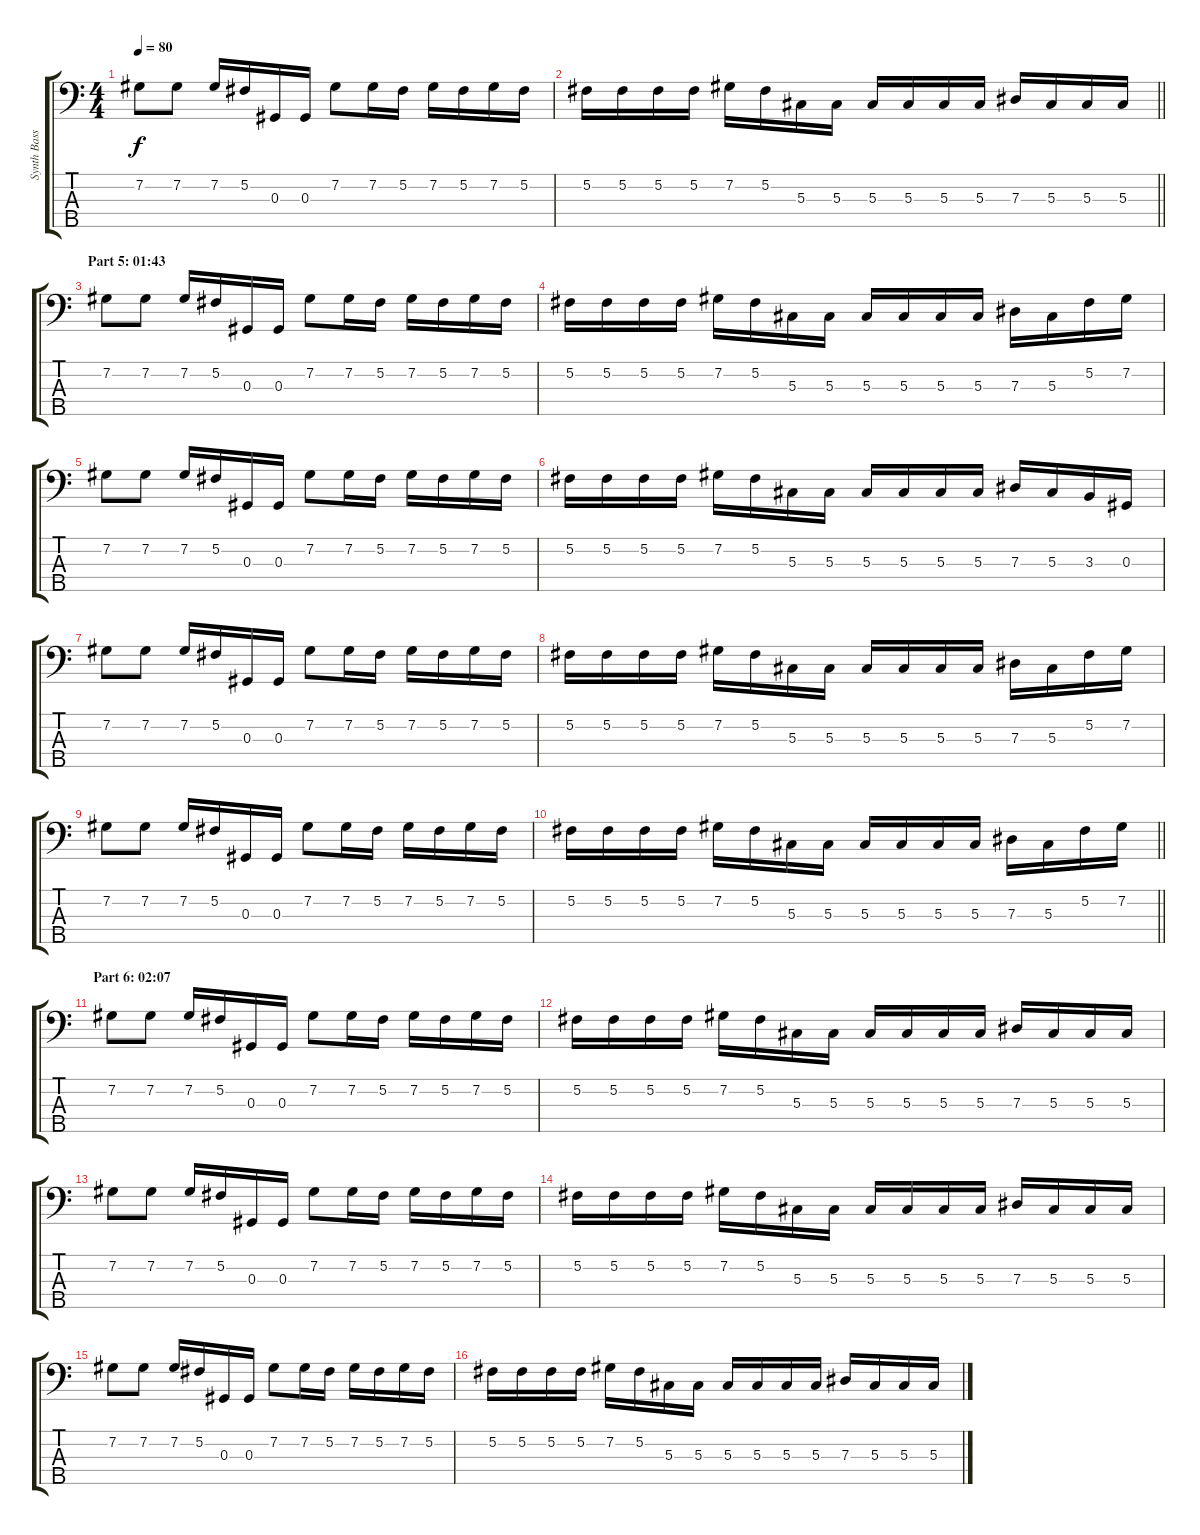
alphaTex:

\track ("Synth Bass (Overdub) [5-string]" "Synth Bass") {instrument synthbass1}
\staff {score tabs}
\tuning (Gb2 Db2 Ab1 Eb1 Bb0) {hide}
\ts (4 4)
\tempo 80
\clef f4
\ks c
7.2.8{dy f} 7.2.8 7.2.16 5.2.16 0.3.16 0.3.16 7.2.8 7.2.16 5.2.16 7.2.16 5.2.16 7.2.16 5.2.16 |
\barLineRight lightlight
5.2.16 5.2.16 5.2.16 5.2.16 7.2.16 5.2.16 5.3.16 5.3.16 5.3.16 5.3.16 5.3.16 5.3.16 7.3.16 5.3.16 5.3.16 5.3.16 |
\section ("" "Part 5: 01:43")
7.2.8 7.2.8 7.2.16 5.2.16 0.3.16 0.3.16 7.2.8 7.2.16 5.2.16 7.2.16 5.2.16 7.2.16 5.2.16 |
5.2.16 5.2.16 5.2.16 5.2.16 7.2.16 5.2.16 5.3.16 5.3.16 5.3.16 5.3.16 5.3.16 5.3.16 7.3.16 5.3.16 5.2.16 7.2.16 |
7.2.8 7.2.8 7.2.16 5.2.16 0.3.16 0.3.16 7.2.8 7.2.16 5.2.16 7.2.16 5.2.16 7.2.16 5.2.16 |
5.2.16 5.2.16 5.2.16 5.2.16 7.2.16 5.2.16 5.3.16 5.3.16 5.3.16 5.3.16 5.3.16 5.3.16 7.3.16 5.3.16 3.3.16 0.3.16 |
7.2.8 7.2.8 7.2.16 5.2.16 0.3.16 0.3.16 7.2.8 7.2.16 5.2.16 7.2.16 5.2.16 7.2.16 5.2.16 |
5.2.16 5.2.16 5.2.16 5.2.16 7.2.16 5.2.16 5.3.16 5.3.16 5.3.16 5.3.16 5.3.16 5.3.16 7.3.16 5.3.16 5.2.16 7.2.16 |
7.2.8 7.2.8 7.2.16 5.2.16 0.3.16 0.3.16 7.2.8 7.2.16 5.2.16 7.2.16 5.2.16 7.2.16 5.2.16 |
\barLineRight lightlight
5.2.16 5.2.16 5.2.16 5.2.16 7.2.16 5.2.16 5.3.16 5.3.16 5.3.16 5.3.16 5.3.16 5.3.16 7.3.16 5.3.16 5.2.16 7.2.16 |
\section ("" "Part 6: 02:07")
7.2.8 7.2.8 7.2.16 5.2.16 0.3.16 0.3.16 7.2.8 7.2.16 5.2.16 7.2.16 5.2.16 7.2.16 5.2.16 |
5.2.16 5.2.16 5.2.16 5.2.16 7.2.16 5.2.16 5.3.16 5.3.16 5.3.16 5.3.16 5.3.16 5.3.16 7.3.16 5.3.16 5.3.16 5.3.16 |
7.2.8 7.2.8 7.2.16 5.2.16 0.3.16 0.3.16 7.2.8 7.2.16 5.2.16 7.2.16 5.2.16 7.2.16 5.2.16 |
5.2.16 5.2.16 5.2.16 5.2.16 7.2.16 5.2.16 5.3.16 5.3.16 5.3.16 5.3.16 5.3.16 5.3.16 7.3.16 5.3.16 5.3.16 5.3.16 |
7.2.8 7.2.8 7.2.16 5.2.16 0.3.16 0.3.16 7.2.8 7.2.16 5.2.16 7.2.16 5.2.16 7.2.16 5.2.16 |
5.2.16 5.2.16 5.2.16 5.2.16 7.2.16 5.2.16 5.3.16 5.3.16 5.3.16 5.3.16 5.3.16 5.3.16 7.3.16 5.3.16 5.3.16 5.3.16
